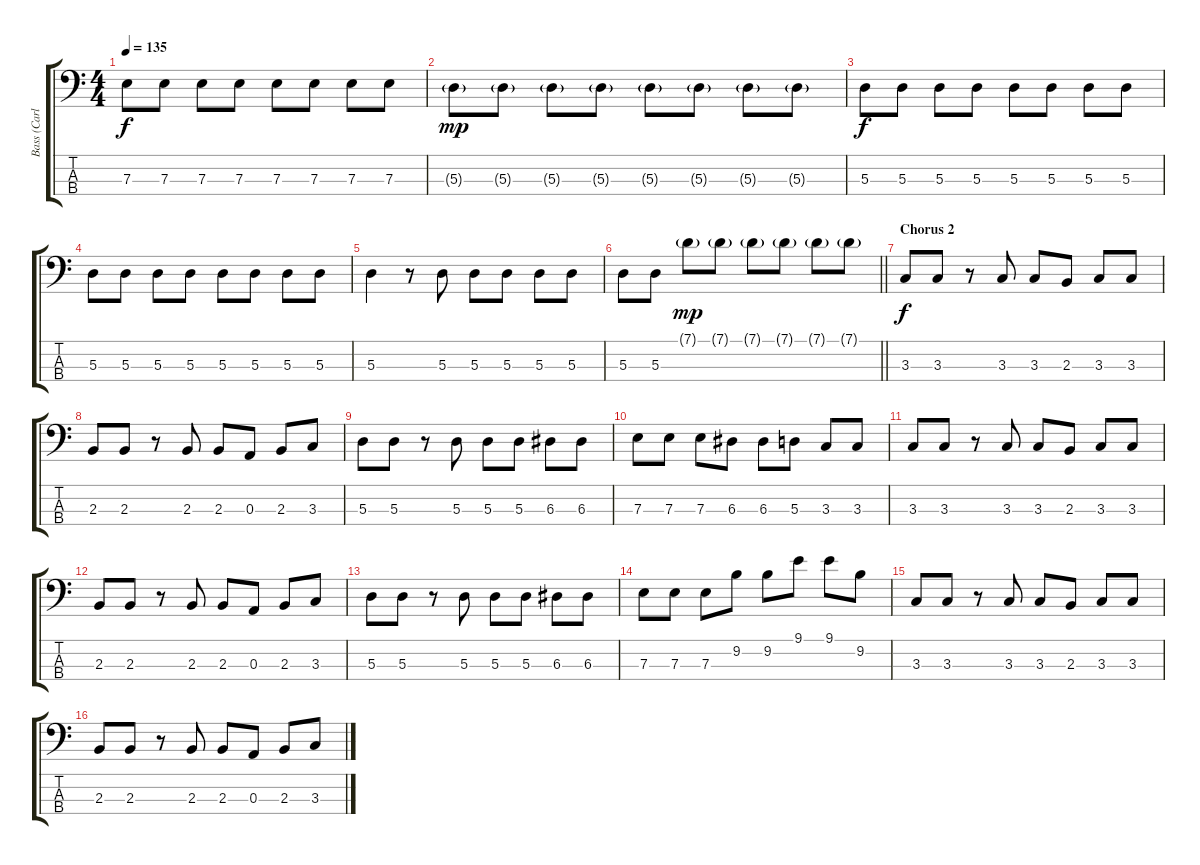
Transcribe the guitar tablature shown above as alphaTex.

\track ("Bass (Carlos Dengler)" "Bass (Carl") {instrument electricbasspick}
\staff {score tabs}
\tuning (G2 D2 A1 D1) {hide}
\ts (4 4)
\tempo 135
\clef f4
\ks c
7.3.8{dy f} 7.3.8 7.3.8 7.3.8 7.3.8 7.3.8 7.3.8 7.3.8 |
5.3{g}.8{dy mp} 5.3{g}.8 5.3{g}.8 5.3{g}.8 5.3{g}.8 5.3{g}.8 5.3{g}.8 5.3{g}.8 |
5.3.8{dy f} 5.3.8 5.3.8 5.3.8 5.3.8 5.3.8 5.3.8 5.3.8 |
5.3.8 5.3.8 5.3.8 5.3.8 5.3.8 5.3.8 5.3.8 5.3.8 |
5.3.4 r.8 5.3.8 5.3.8 5.3.8 5.3.8 5.3.8 |
\barLineRight lightlight
5.3.8 5.3.8 7.1{g}.8{dy mp} 7.1{g}.8 7.1{g}.8 7.1{g}.8 7.1{g}.8 7.1{g}.8 |
\section ("" "Chorus 2")
3.3.8{dy f} 3.3.8 r.8 3.3.8 3.3.8 2.3.8 3.3.8 3.3.8 |
2.3.8 2.3.8 r.8 2.3.8 2.3.8 0.3.8 2.3.8 3.3.8 |
5.3.8 5.3.8 r.8 5.3.8 5.3.8 5.3.8 6.3.8 6.3.8 |
7.3.8 7.3.8 7.3.8 6.3.8 6.3.8 5.3.8 3.3.8 3.3.8 |
3.3.8 3.3.8 r.8 3.3.8 3.3.8 2.3.8 3.3.8 3.3.8 |
2.3.8 2.3.8 r.8 2.3.8 2.3.8 0.3.8 2.3.8 3.3.8 |
5.3.8 5.3.8 r.8 5.3.8 5.3.8 5.3.8 6.3.8 6.3.8 |
7.3.8 7.3.8 7.3.8 9.2.8 9.2.8 9.1.8 9.1.8 9.2.8 |
3.3.8 3.3.8 r.8 3.3.8 3.3.8 2.3.8 3.3.8 3.3.8 |
2.3.8 2.3.8 r.8 2.3.8 2.3.8 0.3.8 2.3.8 3.3.8
